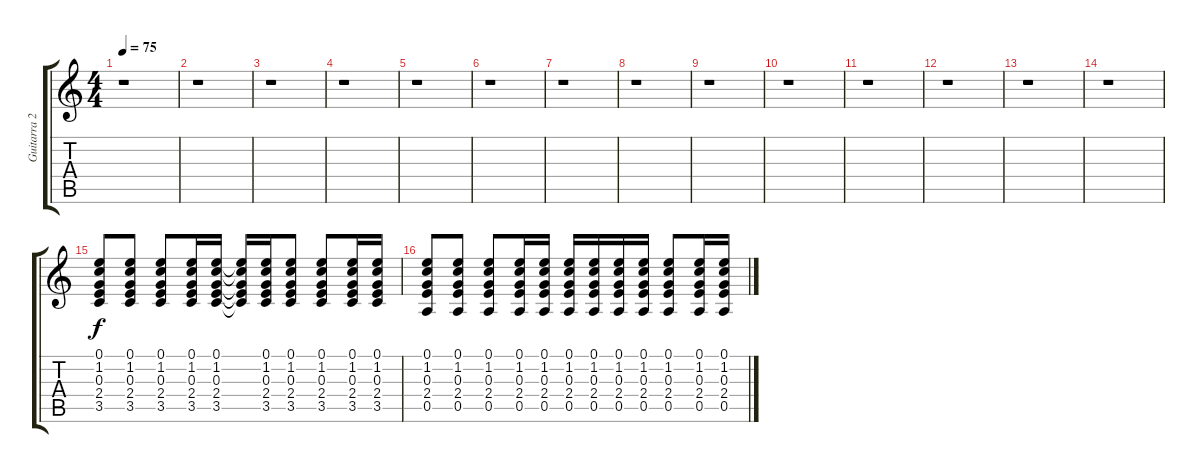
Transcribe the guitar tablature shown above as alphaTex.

\track ("Guitarra 2" "Guitarra 2") {instrument acousticguitarsteel}
\staff {score tabs}
\tuning (E4 B3 G3 D3 A2 E2) {hide}
\ts (4 4)
\tempo 75
\clef g2
\ks c
r.1{dy f instrument acousticguitarsteel} |
r.1 |
r.1 |
r.1 |
r.1 |
r.1 |
r.1 |
r.1 |
r.1 |
r.1 |
r.1 |
r.1 |
r.1 |
r.1 |
(0.1 1.2 0.3 2.4 3.5).8 (0.1 1.2 0.3 2.4 3.5).8 (0.1 1.2 0.3 2.4 3.5).8 (0.1 1.2 0.3 2.4 3.5).16 (0.1 1.2 0.3 2.4 3.5).16 (0.1{t} 1.2{t} 0.3{t} 2.4{t} 3.5{t}).16 (0.1 1.2 0.3 2.4 3.5).16 (0.1 1.2 0.3 2.4 3.5).8 (0.1 1.2 0.3 2.4 3.5).8 (0.1 1.2 0.3 2.4 3.5).16 (0.1 1.2 0.3 2.4 3.5).16 |
(0.1 1.2 0.3 2.4 0.5).8 (0.1 1.2 0.3 2.4 0.5).8 (0.1 1.2 0.3 2.4 0.5).8 (0.1 1.2 0.3 2.4 0.5).16 (0.1 1.2 0.3 2.4 0.5).16 (0.1 1.2 0.3 2.4 0.5).16 (0.1 1.2 0.3 2.4 0.5).16 (0.1 1.2 0.3 2.4 0.5).16 (0.1 1.2 0.3 2.4 0.5).16 (0.1 1.2 0.3 2.4 0.5).8 (0.1 1.2 0.3 2.4 0.5).16 (0.1 1.2 0.3 2.4 0.5).16
